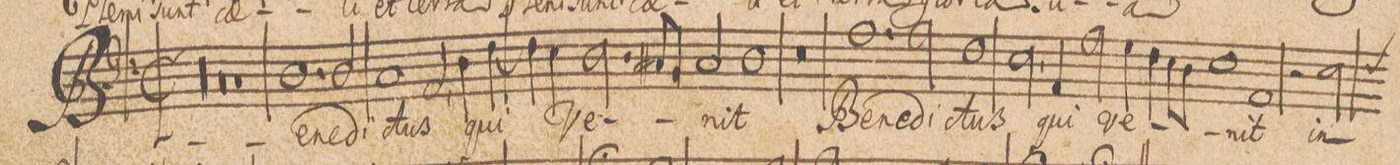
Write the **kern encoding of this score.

**kern	**text
*I"BASSVS.	*
*clefF4	*
*k[]	*
*met(c|)	*
*M2/1	*
00r	.
=26-	=26-
=27-	=27-
0r	.
=28-	=28-
1r	.
1.D\	Be-
=29-	=29-
2D/	-ne-
1C/	-di-
=30-	=30-
2AA,</	-ctus
4D\	qui
[<4F\	.
4F\]	.
4E\	.
2.D\	Ve-
=31-	=31-
8C#X/L	.
8BB/J	.
2C#/	.
1D\	-nit
=32-	=32-
0r	.
=33-	=33-
1.A\	Be-
2A\	-ne-
=34-	=34-
1F\	-di-
2E,<\	-ctus
4AA/	qui
2A\	ve-
=35-	=35-
4G\	.
4F\	.
8E\L	.
8D\J	.
1E\	.
=36-	=36-
1AA/	-nit
2r	.
*custos:F	*
2E\	in
=37-	=37-
*-	*-
